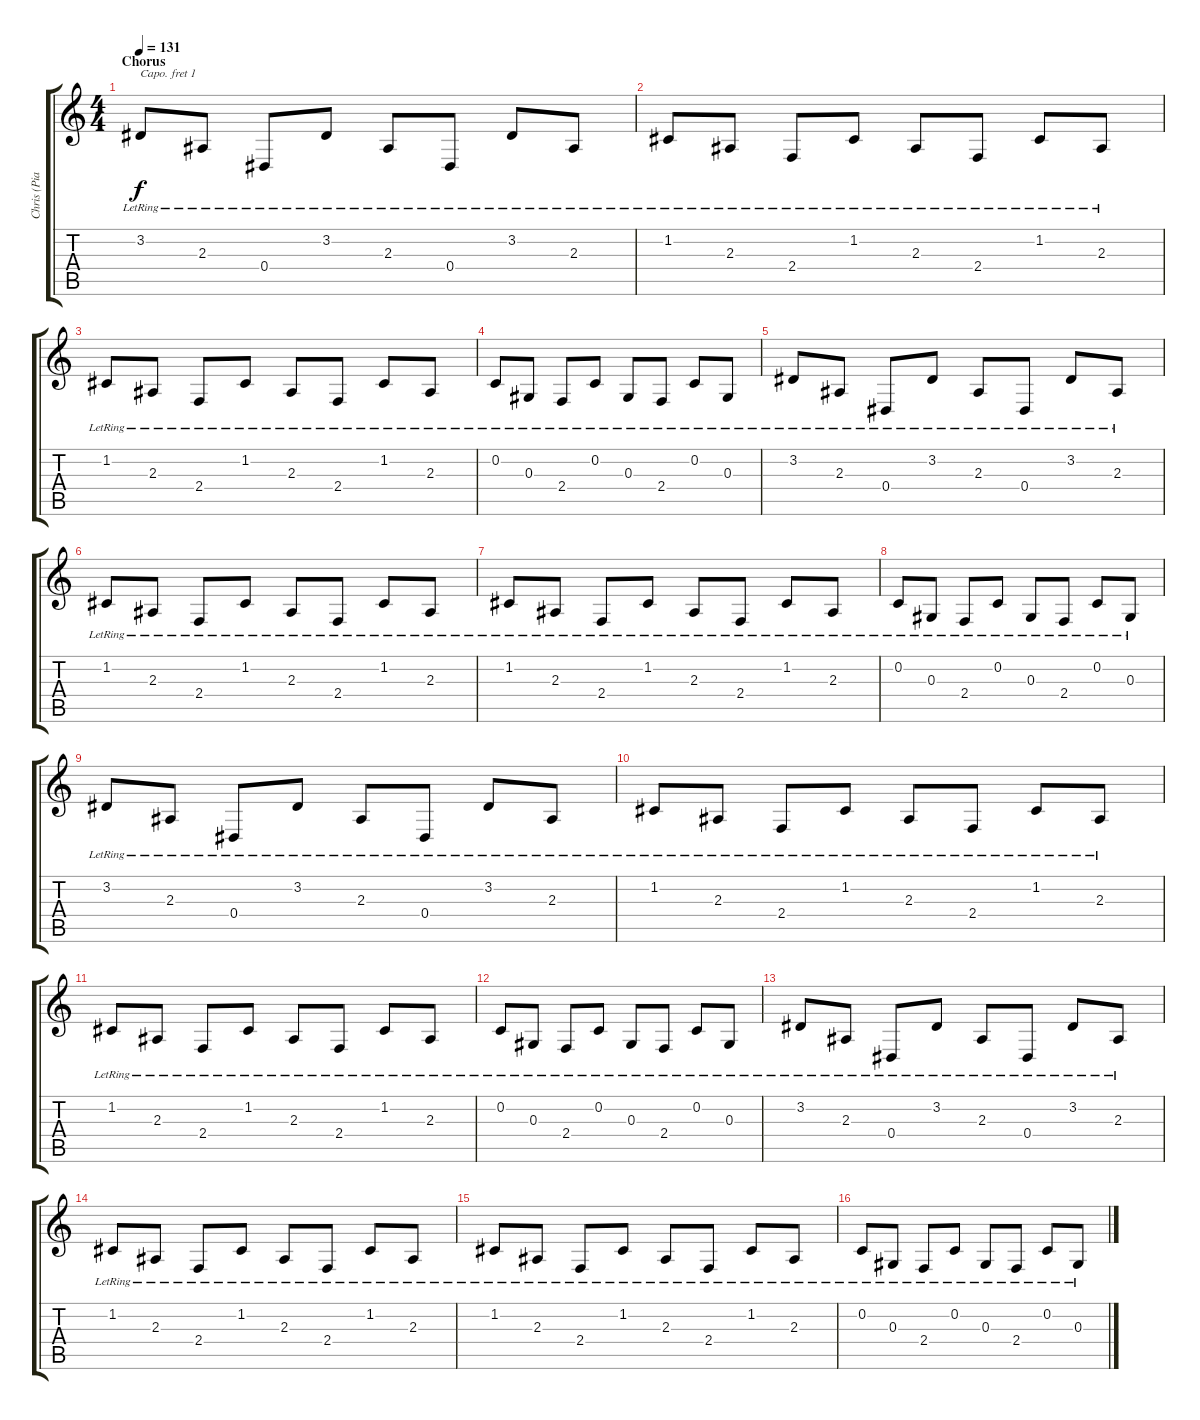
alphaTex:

\track ("Chris (Piano) Capo 1st Fret" "Chris (Pia") {instrument acousticgrandpiano}
\staff {score tabs}
\capo 1
\tuning (E4 B3 G3 D3 A2 E2) {hide}
\ts (4 4)
\section ("" "Chorus")
\tempo 131
\clef g2
\ks c
3.2{lr}.8{dy f} 2.3{lr}.8 0.4{lr}.8 3.2{lr}.8 2.3{lr}.8 0.4{lr}.8 3.2{lr}.8 2.3{lr}.8 |
1.2{lr}.8 2.3{lr}.8 2.4{lr}.8 1.2{lr}.8 2.3{lr}.8 2.4{lr}.8 1.2{lr}.8 2.3{lr}.8 |
1.2{lr}.8 2.3{lr}.8 2.4{lr}.8 1.2{lr}.8 2.3{lr}.8 2.4{lr}.8 1.2{lr}.8 2.3{lr}.8 |
0.2{lr}.8 0.3{lr}.8 2.4{lr}.8 0.2{lr}.8 0.3{lr}.8 2.4{lr}.8 0.2{lr}.8 0.3{lr}.8 |
3.2{lr}.8 2.3{lr}.8 0.4{lr}.8 3.2{lr}.8 2.3{lr}.8 0.4{lr}.8 3.2{lr}.8 2.3{lr}.8 |
1.2{lr}.8 2.3{lr}.8 2.4{lr}.8 1.2{lr}.8 2.3{lr}.8 2.4{lr}.8 1.2{lr}.8 2.3{lr}.8 |
1.2{lr}.8 2.3{lr}.8 2.4{lr}.8 1.2{lr}.8 2.3{lr}.8 2.4{lr}.8 1.2{lr}.8 2.3{lr}.8 |
0.2{lr}.8 0.3{lr}.8 2.4{lr}.8 0.2{lr}.8 0.3{lr}.8 2.4{lr}.8 0.2{lr}.8 0.3{lr}.8 |
3.2{lr}.8 2.3{lr}.8 0.4{lr}.8 3.2{lr}.8 2.3{lr}.8 0.4{lr}.8 3.2{lr}.8 2.3{lr}.8 |
1.2{lr}.8 2.3{lr}.8 2.4{lr}.8 1.2{lr}.8 2.3{lr}.8 2.4{lr}.8 1.2{lr}.8 2.3{lr}.8 |
1.2{lr}.8 2.3{lr}.8 2.4{lr}.8 1.2{lr}.8 2.3{lr}.8 2.4{lr}.8 1.2{lr}.8 2.3{lr}.8 |
0.2{lr}.8 0.3{lr}.8 2.4{lr}.8 0.2{lr}.8 0.3{lr}.8 2.4{lr}.8 0.2{lr}.8 0.3{lr}.8 |
3.2{lr}.8 2.3{lr}.8 0.4{lr}.8 3.2{lr}.8 2.3{lr}.8 0.4{lr}.8 3.2{lr}.8 2.3{lr}.8 |
1.2{lr}.8 2.3{lr}.8 2.4{lr}.8 1.2{lr}.8 2.3{lr}.8 2.4{lr}.8 1.2{lr}.8 2.3{lr}.8 |
1.2{lr}.8 2.3{lr}.8 2.4{lr}.8 1.2{lr}.8 2.3{lr}.8 2.4{lr}.8 1.2{lr}.8 2.3{lr}.8 |
0.2{lr}.8 0.3{lr}.8 2.4{lr}.8 0.2{lr}.8 0.3{lr}.8 2.4{lr}.8 0.2{lr}.8 0.3{lr}.8
